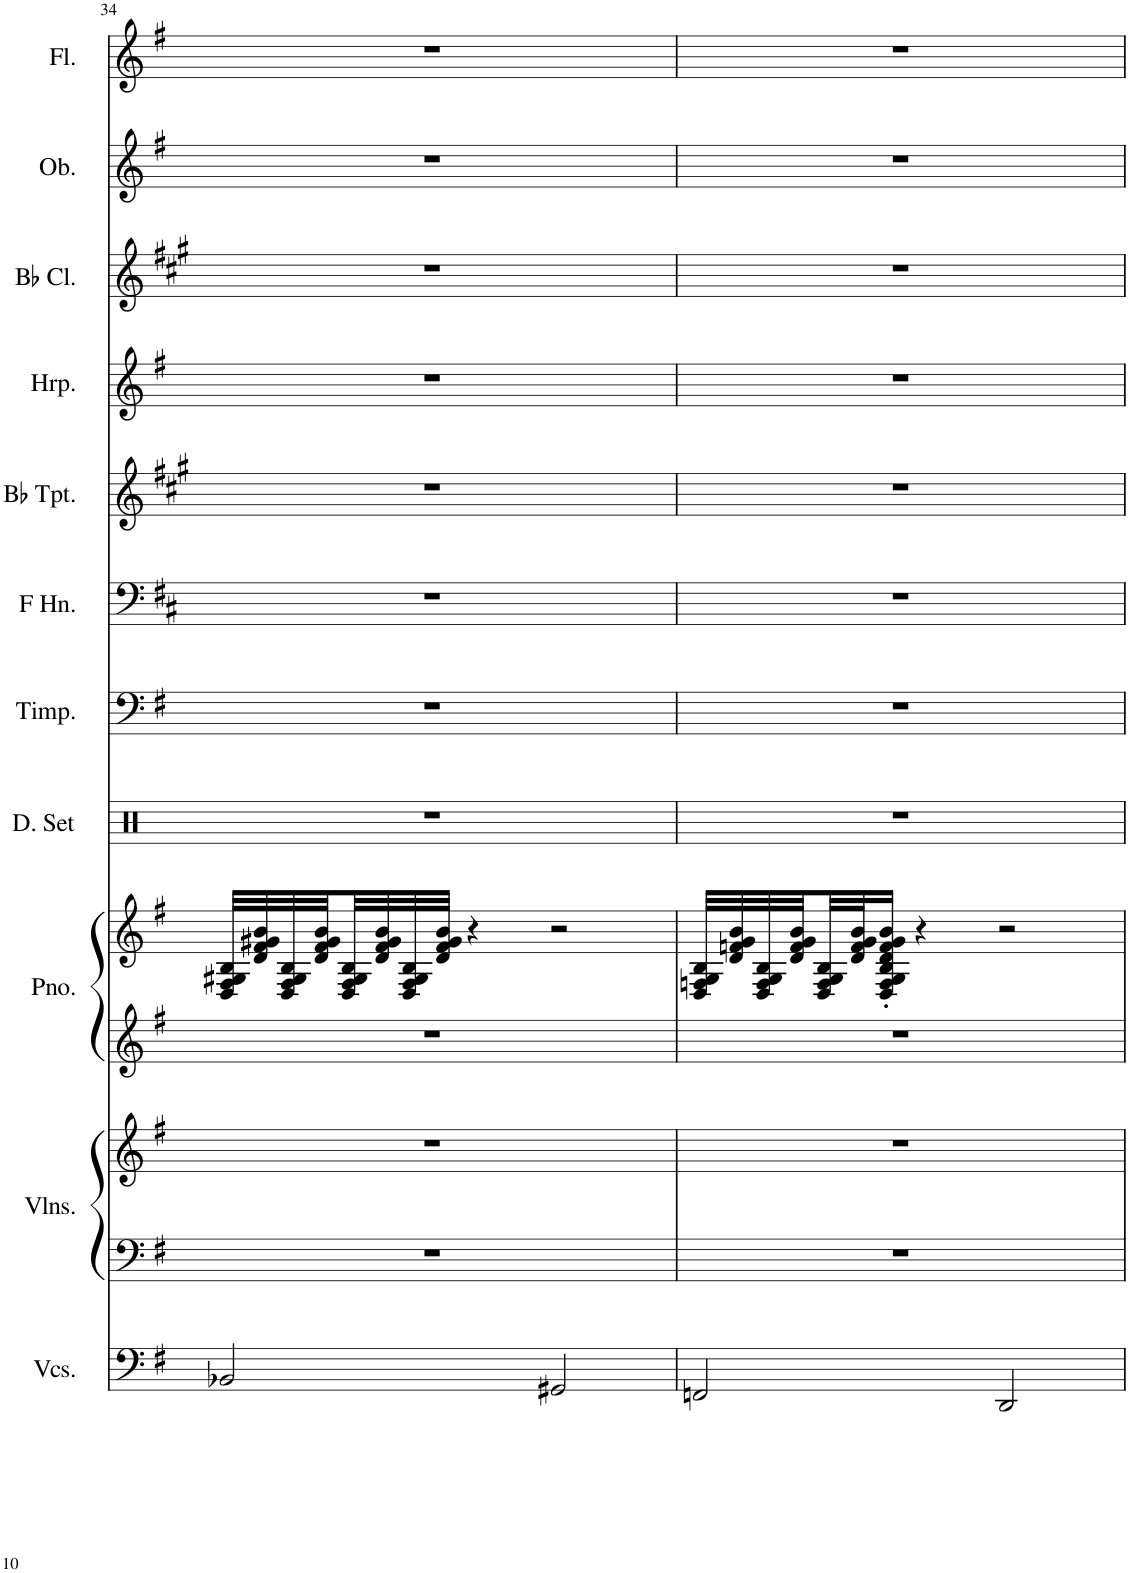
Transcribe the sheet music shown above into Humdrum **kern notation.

**kern	**kern	**kern	**kern	**kern	**kern	**kern	**kern	**kern	**kern	**kern	**kern	**kern
*part11	*part10	*part10	*part9	*part9	*part8	*part7	*part6	*part5	*part4	*part3	*part2	*part1
*staff13	*staff12	*staff11	*staff10	*staff9	*staff8	*staff7	*staff6	*staff5	*staff4	*staff3	*staff2	*staff1
*I"Violoncellos	*I"Violins	*	*I"Piano, Vl.I	*	*I"Drumset	*I"Timpani	*I"Horn in F	*I"Bb Trumpet	*I"Harp	*I"Bb Clarinet	*I"Oboe	*I"Flute
*I'Vcs.	*I'Vlns.	*	*I'Pno.	*	*I'D. Set	*I'Timp.	*	*I'Bb Tpt.	*I'Hrp.	*I'Bb Cl.	*I'Ob.	*I'Fl.
!!LO:PB:g=z
*clefF4	*clefF4	*clefG2	*clefG2	*clefG2	*clefX	*clefF4	*clefF4	*clefG2	*clefG2	*clefG2	*clefG2	*clefG2
*	*	*	*	*	*	*	*Trd4c7	*Trd1c2	*	*Trd1c2	*	*
*k[f#]	*k[f#]	*k[f#]	*k[f#]	*k[f#]	*k[]	*k[f#]	*k[f#c#]	*k[f#c#g#]	*k[f#]	*k[f#c#g#]	*k[f#]	*k[f#]
*M4/4	*M4/4	*M4/4	*M4/4	*M4/4	*M4/4	*M4/4	*M4/4	*M4/4	*M4/4	*M4/4	*M4/4	*M4/4
=34	=34	=34	=34	=34	=34	=34	=34	=34	=34	=34	=34	=34
2BB-X/	1r	1r	1r	32D/ 32F#/ 32G#X/ 32B/LLL	1r	1r	1r	1r	1r	1r	1r	1r
.	.	.	.	32d/ 32f#/ 32g#X/ 32b/	.	.	.	.	.	.	.	.
.	.	.	.	32D/ 32F#/ 32G#/ 32B/	.	.	.	.	.	.	.	.
.	.	.	.	32d/ 32f#/ 32g#/ 32b/	.	.	.	.	.	.	.	.
.	.	.	.	32D/ 32F#/ 32G#/ 32B/	.	.	.	.	.	.	.	.
.	.	.	.	32d/ 32f#/ 32g#/ 32b/	.	.	.	.	.	.	.	.
.	.	.	.	32D/ 32F#/ 32G#/ 32B/	.	.	.	.	.	.	.	.
.	.	.	.	32d/ 32f#/ 32g#/ 32b/JJJ	.	.	.	.	.	.	.	.
.	.	.	.	4r	.	.	.	.	.	.	.	.
2GG#X/	.	.	.	2r	.	.	.	.	.	.	.	.
=35	=35	=35	=35	=35	=35	=35	=35	=35	=35	=35	=35	=35
2FFn/	1r	1r	1r	32D/ 32Fn/ 32G/ 32B/LLL	1r	1r	1r	1r	1r	1r	1r	1r
.	.	.	.	32d/ 32fn/ 32g/ 32b/	.	.	.	.	.	.	.	.
.	.	.	.	32D/ 32F/ 32G/ 32B/	.	.	.	.	.	.	.	.
.	.	.	.	32d/ 32f/ 32g/ 32b/	.	.	.	.	.	.	.	.
.	.	.	.	32D/ 32F/ 32G/ 32B/	.	.	.	.	.	.	.	.
.	.	.	.	32d/ 32f/ 32g/ 32b/J	.	.	.	.	.	.	.	.
.	.	.	.	16D/' 16F/' 16G/' 16B/' 16d/' 16f/' 16g/' 16b/'JJ	.	.	.	.	.	.	.	.
.	.	.	.	4r	.	.	.	.	.	.	.	.
2DD/	.	.	.	2r	.	.	.	.	.	.	.	.
=	=	=	=	=	=	=	=	=	=	=	=	=
*-	*-	*-	*-	*-	*-	*-	*-	*-	*-	*-	*-	*-
